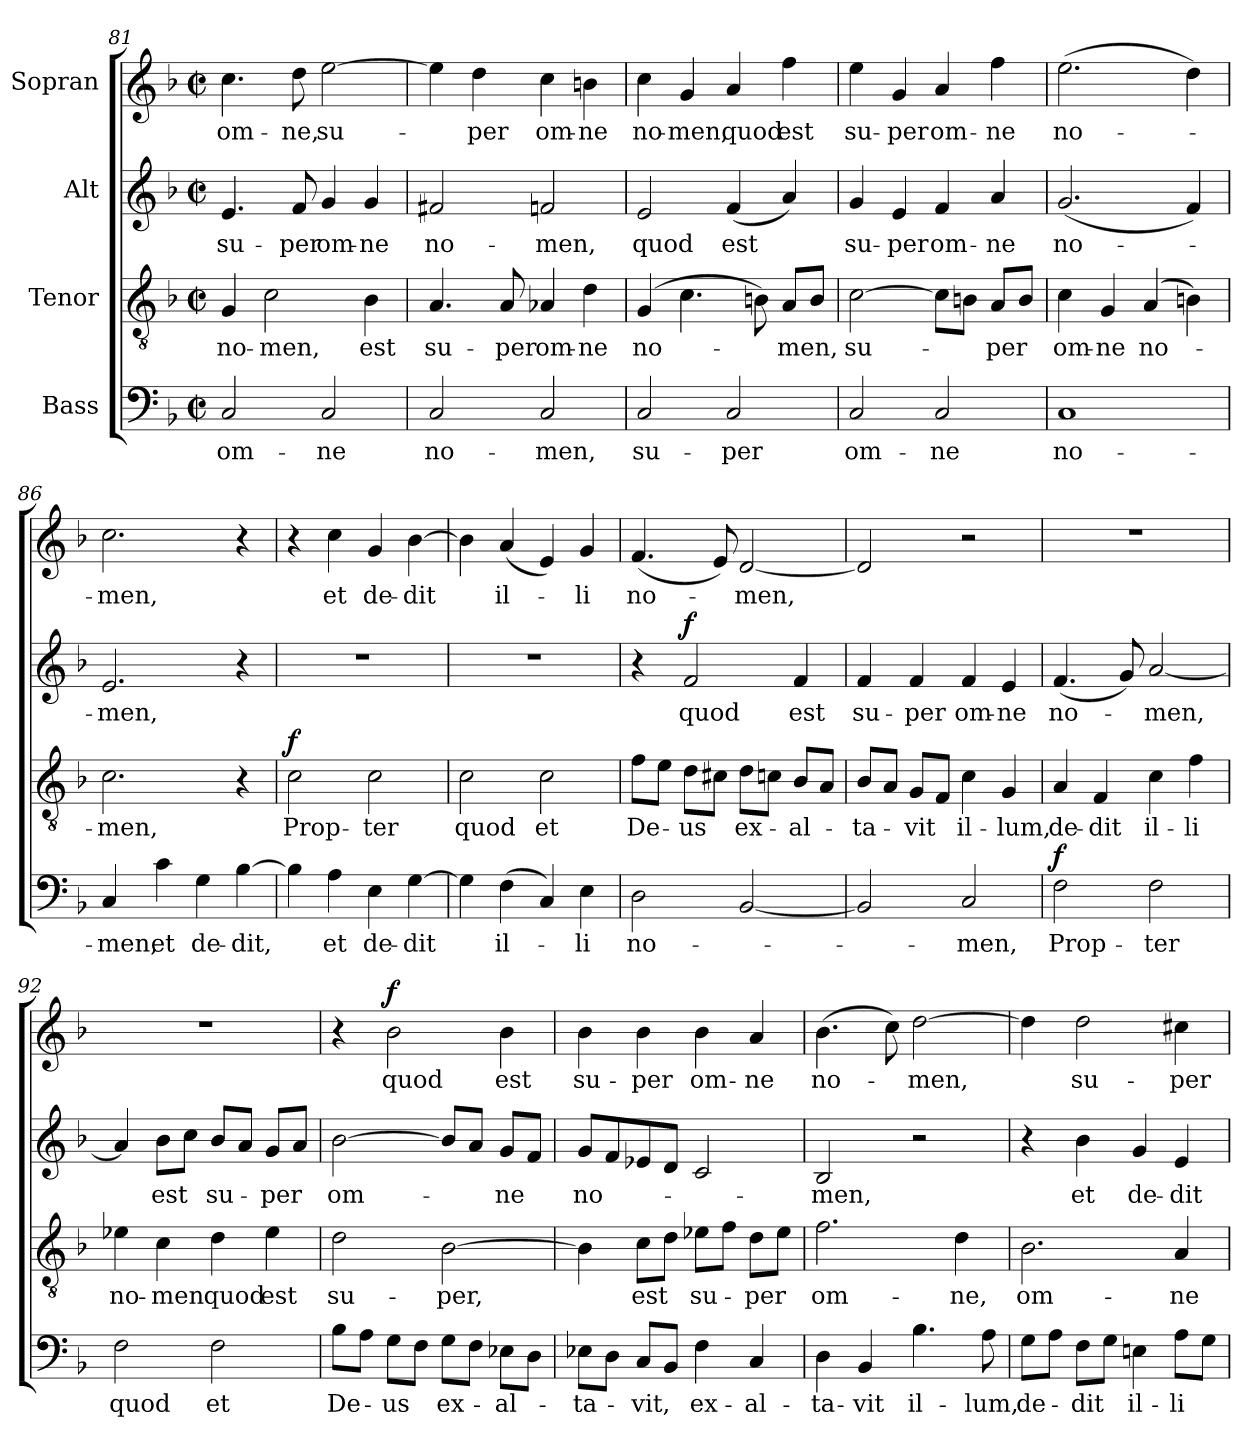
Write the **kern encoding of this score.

**kern	**text	**dynam	**kern	**text	**dynam	**kern	**text	**dynam	**kern	**text	**dynam
*part4	*part4	*part4	*part3	*part3	*part3	*part2	*part2	*part2	*part1	*part1	*part1
*staff4	*staff4	*staff4	*staff3	*staff3	*staff3	*staff2	*staff2	*staff2	*staff1	*staff1	*staff1
*I"Bass	*	*	*I"Tenor	*	*	*I"Alt	*	*	*I"Sopran	*	*
*clefF4	*	*	*clefGv2	*	*	*clefG2	*	*	*clefG2	*	*
*k[b-]	*	*	*k[b-]	*	*	*k[b-]	*	*	*k[b-]	*	*
*F:	*	*	*F:	*	*	*F:	*	*	*F:	*	*
*M2/2	*	*	*M2/2	*	*	*M2/2	*	*	*M2/2	*	*
*met(c|)	*	*	*met(c|)	*	*	*met(c|)	*	*	*met(c|)	*	*
=81	=81	=81	=81	=81	=81	=81	=81	=81	=81	=81	=81
2C/	om-	.	4G/	no-	.	4.e/	su-	.	4.cc\	om-	.
.	.	.	2c\	-men,	.	.	.	.	.	.	.
.	.	.	.	.	.	8f/	-per	.	8dd\	-ne,	.
2C/	-ne	.	.	.	.	4g/	om-	.	[2ee\	su-	.
.	.	.	4B-\	est	.	4g/	-ne	.	.	.	.
=82	=82	=82	=82	=82	=82	=82	=82	=82	=82	=82	=82
2C/	no-	.	4.A/	su-	.	2f#X/	no-	.	4ee\]	.	.
.	.	.	.	.	.	.	.	.	4dd\	-per	.
.	.	.	8A/	-per	.	.	.	.	.	.	.
2C/	-men,	.	4A-X/	om-	.	2fn/	-men,	.	4cc\	om-	.
.	.	.	4d\	-ne	.	.	.	.	4bn\	-ne	.
!!LO:LB:g=z
=83	=83	=83	=83	=83	=83	=83	=83	=83	=83	=83	=83
2C/	su-	.	(>4G/	no-	.	2e/	quod	.	4cc\	no-	.
.	.	.	4.c\	.	.	.	.	.	4g/	-men,	.
2C/	-per	.	.	.	.	(4f/	est	.	4a/	quod	.
.	.	.	8Bn\)	.	.	.	.	.	.	.	.
.	.	.	8A/L	-men,	.	4a/)	.	.	4ff\	est	.
.	.	.	8B/J	.	.	.	.	.	.	.	.
=84	=84	=84	=84	=84	=84	=84	=84	=84	=84	=84	=84
2C/	om-	.	[2c\	su-	.	4g/	su-	.	4ee\	su-	.
.	.	.	.	.	.	4e/	-per	.	4g/	-per	.
2C/	-ne	.	8c\L]	.	.	4f/	om-	.	4a/	om-	.
.	.	.	8Bn\J	.	.	.	.	.	.	.	.
.	.	.	8A/L	-per	.	4a/	-ne	.	4ff\	-ne	.
.	.	.	8B/J	.	.	.	.	.	.	.	.
=85	=85	=85	=85	=85	=85	=85	=85	=85	=85	=85	=85
1C	no-	.	4c\	om-	.	(>2.g/	no-	.	(>2.ee\	no-	.
.	.	.	4G/	-ne	.	.	.	.	.	.	.
.	.	.	(>4A/	no-	.	.	.	.	.	.	.
.	.	.	4Bn\)	.	.	4f/)	.	.	4dd\)	.	.
=86	=86	=86	=86	=86	=86	=86	=86	=86	=86	=86	=86
4C/	-men,	.	2.c\	-men,	.	2.e/	-men,	.	2.cc\	-men,	.
4c\	et	.	.	.	.	.	.	.	.	.	.
4G\	de-	.	.	.	.	.	.	.	.	.	.
[4B-\	-dit,	.	4r	.	.	4r	.	.	4r	.	.
=87	=87	=87	=87	=87	=87	=87	=87	=87	=87	=87	=87
!	!	!	!	!	!LO:DY:a	!	!	!	!	!	!
4B-\]	.	.	2c\	Prop-	f	1r	.	.	4r	.	.
4A\	et	.	.	.	.	.	.	.	4cc\	et	.
4E\	de-	.	2c\	-ter	.	.	.	.	4g/	de-	.
[4G\	-dit	.	.	.	.	.	.	.	[4b-\	-dit	.
=88	=88	=88	=88	=88	=88	=88	=88	=88	=88	=88	=88
4G\]	.	.	2c\	quod	.	1r	.	.	4b-\]	.	.
(4F\	il-	.	.	.	.	.	.	.	(4a/	il-	.
4C/)	.	.	2c\	et	.	.	.	.	4e/)	.	.
4E\	-li	.	.	.	.	.	.	.	4g/	-li	.
!!LO:PB:g=z
=89	=89	=89	=89	=89	=89	=89	=89	=89	=89	=89	=89
2D\	no-	.	8f\L	De-	.	4r	.	.	(>4.f/	no-	.
.	.	.	8e\J	.	.	.	.	.	.	.	.
!	!	!	!	!	!	!	!	!LO:DY:a	!	!	!
.	.	.	8d\L	-us	.	2f/	quod	f	.	.	.
.	.	.	8c#X\J	.	.	.	.	.	8e/)	.	.
[2BB-/	.	.	8d\L	ex-	.	.	.	.	[2d/	-men,	.
.	.	.	8cn\J	.	.	.	.	.	.	.	.
.	.	.	8B-/L	-al-	.	4f/	est	.	.	.	.
.	.	.	8A/J	.	.	.	.	.	.	.	.
=90	=90	=90	=90	=90	=90	=90	=90	=90	=90	=90	=90
2BB-/]	.	.	8B-/L	-ta-	.	4f/	su-	.	2d/]	.	.
.	.	.	8A/J	.	.	.	.	.	.	.	.
.	.	.	8G/L	-vit	.	4f/	-per	.	.	.	.
.	.	.	8F/J	.	.	.	.	.	.	.	.
2C/	-men,	.	4c\	il-	.	4f/	om-	.	2r	.	.
.	.	.	4G/	-lum,	.	4e/	-ne	.	.	.	.
=91	=91	=91	=91	=91	=91	=91	=91	=91	=91	=91	=91
!	!	!LO:DY:a	!	!	!	!	!	!	!	!	!
2F\	Prop-	f	4A/	de-	.	(4.f/	no-	.	1r	.	.
.	.	.	4F/	-dit	.	.	.	.	.	.	.
.	.	.	.	.	.	8g/)	.	.	.	.	.
2F\	-ter	.	4c\	il-	.	[2a/	-men,	.	.	.	.
.	.	.	4f\	-li	.	.	.	.	.	.	.
=92	=92	=92	=92	=92	=92	=92	=92	=92	=92	=92	=92
2F\	quod	.	4e-X\	no-	.	4a/]	.	.	1r	.	.
.	.	.	4c\	-men	.	8b-\L	est	.	.	.	.
.	.	.	.	.	.	8cc\J	.	.	.	.	.
2F\	et	.	4d\	quod	.	8b-/L	su-	.	.	.	.
.	.	.	.	.	.	8a/J	.	.	.	.	.
.	.	.	4e-\	est	.	8g/L	-per	.	.	.	.
.	.	.	.	.	.	8a/J	.	.	.	.	.
=93	=93	=93	=93	=93	=93	=93	=93	=93	=93	=93	=93
8B-\L	De-	.	2d\	su-	.	[2b-\	om-	.	4r	.	.
8A\J	.	.	.	.	.	.	.	.	.	.	.
!	!	!	!	!	!	!	!	!	!	!	!LO:DY:a
8G\L	-us	.	.	.	.	.	.	.	2b-\	quod	f
8F\J	.	.	.	.	.	.	.	.	.	.	.
8G\L	ex-	.	[2B-\	-per,	.	8b-/L]	.	.	.	.	.
8F\J	.	.	.	.	.	8a/J	.	.	.	.	.
8E-X\L	-al-	.	.	.	.	8g/L	-ne	.	4b-\	est	.
8D\J	.	.	.	.	.	8f/J	.	.	.	.	.
!!LO:LB:g=z
=94	=94	=94	=94	=94	=94	=94	=94	=94	=94	=94	=94
8E-X\L	-ta-	.	4B-\]	.	.	8g/L	no-	.	4b-\	su-	.
8D\J	.	.	.	.	.	8f/	.	.	.	.	.
8C/L	-vit,	.	8c\L	est	.	8e-X/	.	.	4b-\	-per	.
8BB-/J	.	.	8d\J	.	.	8d/J	.	.	.	.	.
4F\	ex-	.	8e-X\L	su-	.	2c/	.	.	4b-\	om-	.
.	.	.	8f\J	.	.	.	.	.	.	.	.
4C/	-al-	.	8d\L	-per	.	.	.	.	4a/	-ne	.
.	.	.	8e-\J	.	.	.	.	.	.	.	.
=95	=95	=95	=95	=95	=95	=95	=95	=95	=95	=95	=95
4D\	-ta-	.	2.f\	om-	.	2B-/	-men,	.	(>4.b-\	no-	.
4BB-/	-vit	.	.	.	.	.	.	.	.	.	.
.	.	.	.	.	.	.	.	.	8cc\)	.	.
4.B-\	il-	.	.	.	.	2r	.	.	[2dd\	-men,	.
.	.	.	4d\	-ne,	.	.	.	.	.	.	.
8A\	-lum,	.	.	.	.	.	.	.	.	.	.
=96	=96	=96	=96	=96	=96	=96	=96	=96	=96	=96	=96
8G\L	de-	.	2.B-\	om-	.	4r	.	.	4dd\]	.	.
8A\J	.	.	.	.	.	.	.	.	.	.	.
8F\L	-dit	.	.	.	.	4b-\	et	.	2dd\	su-	.
8G\J	.	.	.	.	.	.	.	.	.	.	.
4En\	il-	.	.	.	.	4g/	de-	.	.	.	.
8A\L	-li	.	4A/	-ne	.	4e/	-dit	.	4cc#X\	-per	.
8G\J	.	.	.	.	.	.	.	.	.	.	.
=	=	=	=	=	=	=	=	=	=	=	=
*-	*-	*-	*-	*-	*-	*-	*-	*-	*-	*-	*-
